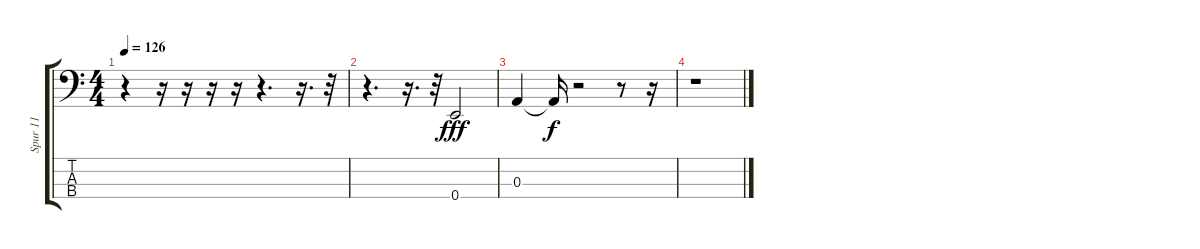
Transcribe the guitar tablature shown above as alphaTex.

\track ("Spur 11" "Spur 11") {instrument electricbassfinger}
\staff {score tabs}
\tuning (G2 D2 A1 E1) {hide}
\ts (4 4)
\tempo 126
\clef f4
\ks c
r.4{dy f} r.16 r.16 r.16 r.16 r.4{d} r.16{d} r.32 |
r.4{d} r.16{d} r.32 0.4.2{dy fff} |
0.3.4 0.3{t}.16{dy f} r.2 r.8 r.16 |
r.1
